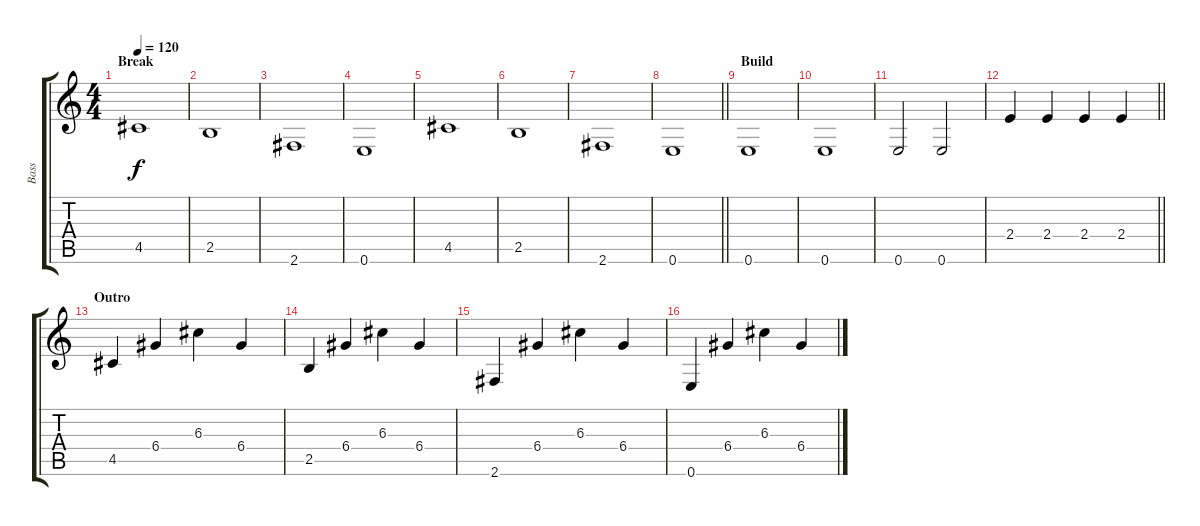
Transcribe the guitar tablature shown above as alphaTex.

\track ("Bass" "Bass") {instrument electricbassfinger}
\staff {score tabs}
\tuning (E4 B3 G3 D3 A2 E2) {hide}
\ts (4 4)
\section ("" "Break")
\tempo 120
\clef g2
\ks c
4.5.1{dy f} |
2.5.1 |
2.6.1 |
0.6.1 |
4.5.1 |
2.5.1 |
2.6.1 |
\barLineRight lightlight
0.6.1 |
\section ("" "Build")
0.6.1 |
0.6.1 |
0.6.2 0.6.2 |
\barLineRight lightlight
2.4.4 2.4.4 2.4.4 2.4.4 |
\section ("" "Outro")
4.5.4 6.4.4 6.3.4 6.4.4 |
2.5.4 6.4.4 6.3.4 6.4.4 |
2.6.4 6.4.4 6.3.4 6.4.4 |
0.6.4 6.4.4 6.3.4 6.4.4
